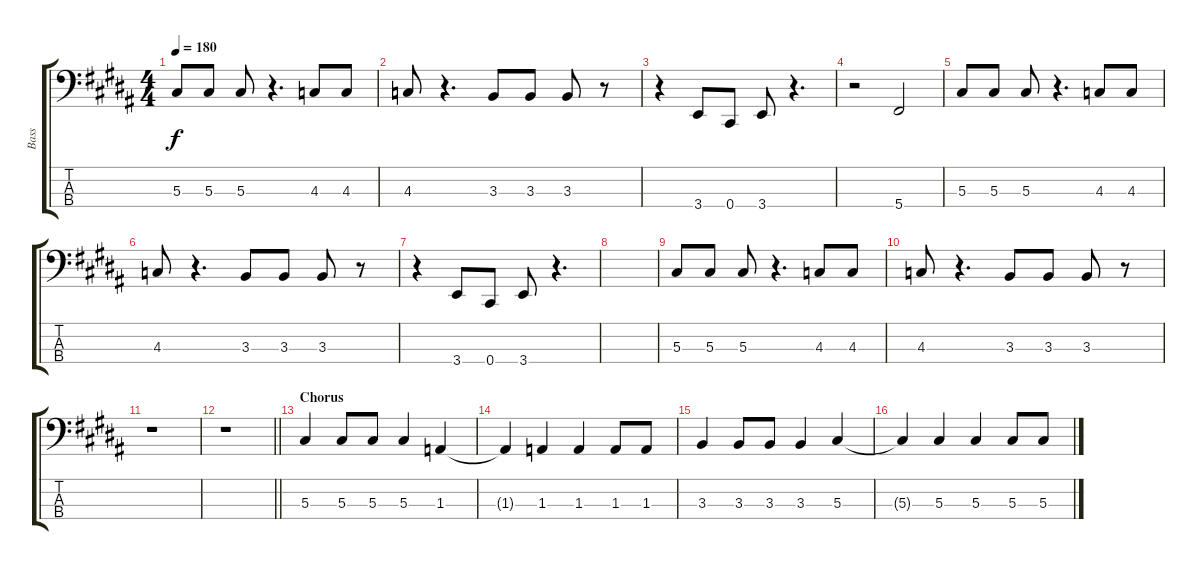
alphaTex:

\track ("Bass" "Bass") {instrument electricbasspick}
\staff {score tabs}
\tuning (Gb2 Db2 Ab1 Db1) {hide}
\ts (4 4)
\tempo 180
\clef f4
\ks b
5.3.8{dy f} 5.3.8 5.3.8 r.4{d} 4.3.8 4.3.8 |
4.3.8 r.4{d} 3.3.8 3.3.8 3.3.8 r.8 |
r.4 3.4.8 0.4.8 3.4.8 r.4{d} |
r.2 5.4.2 |
5.3.8 5.3.8 5.3.8 r.4{d} 4.3.8 4.3.8 |
4.3.8 r.4{d} 3.3.8 3.3.8 3.3.8 r.8 |
r.4 3.4.8 0.4.8 3.4.8 r.4{d} |
|
5.3.8 5.3.8 5.3.8 r.4{d} 4.3.8 4.3.8 |
4.3.8 r.4{d} 3.3.8 3.3.8 3.3.8 r.8 |
r.1 |
\barLineRight lightlight
r.1 |
\section ("" "Chorus")
5.3.4 5.3.8 5.3.8 5.3.4 1.3.4 |
1.3{t}.4 1.3.4 1.3.4 1.3.8 1.3.8 |
3.3.4 3.3.8 3.3.8 3.3.4 5.3.4 |
5.3{t}.4 5.3.4 5.3.4 5.3.8 5.3.8
